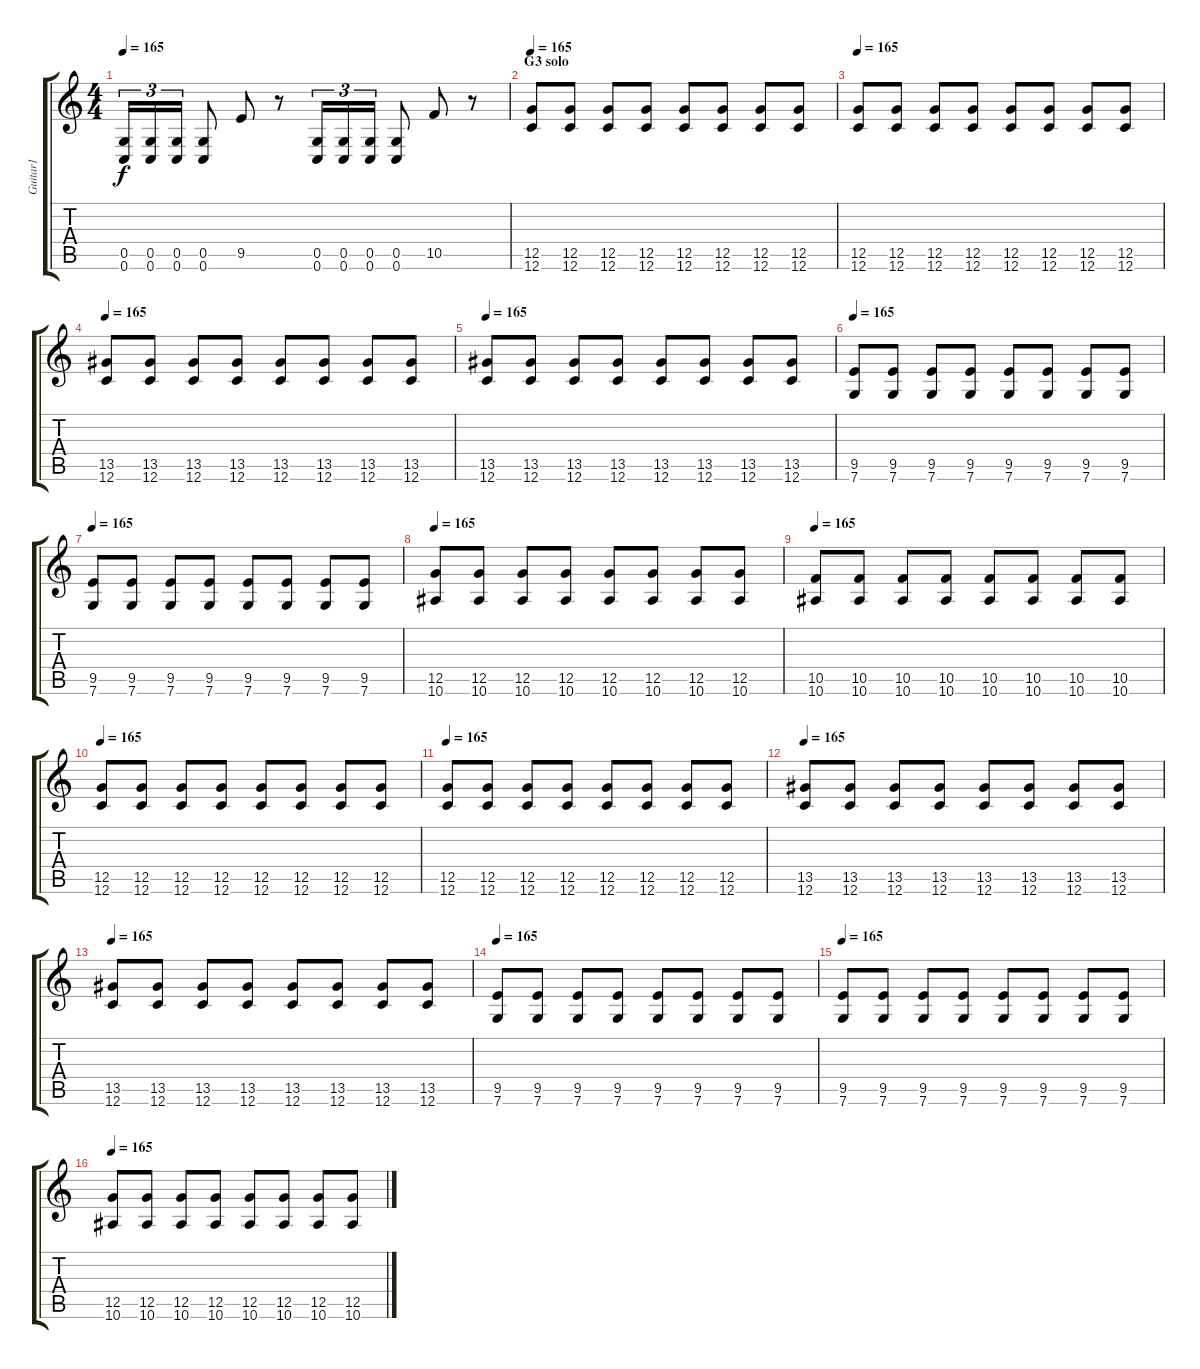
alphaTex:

\track ("Guitar1" "Guitar1") {instrument distortionguitar}
\staff {score tabs}
\tuning (D4 A3 F3 C3 G2 C2) {hide}
\ts (4 4)
\tempo 165
\clef g2
\ks c
(0.5 0.6).16{tu (3 2) dy f} (0.5 0.6).16{tu (3 2)} (0.5 0.6).16{tu (3 2)} (0.5 0.6).8 9.5.8 r.8 (0.5 0.6).16{tu (3 2)} (0.5 0.6).16{tu (3 2)} (0.5 0.6).16{tu (3 2)} (0.5 0.6).8 10.5.8 r.8 |
\section ("" "G3 solo")
\tempo 165
(12.5 12.6).8{volume 14} (12.5 12.6).8 (12.5 12.6).8 (12.5 12.6).8 (12.5 12.6).8 (12.5 12.6).8 (12.5 12.6).8 (12.5 12.6).8 |
\tempo 165
(12.5 12.6).8 (12.5 12.6).8 (12.5 12.6).8 (12.5 12.6).8 (12.5 12.6).8 (12.5 12.6).8 (12.5 12.6).8 (12.5 12.6).8 |
\tempo 165
(13.5 12.6).8 (13.5 12.6).8 (13.5 12.6).8 (13.5 12.6).8 (13.5 12.6).8 (13.5 12.6).8 (13.5 12.6).8 (13.5 12.6).8 |
\tempo 165
(13.5 12.6).8 (13.5 12.6).8 (13.5 12.6).8 (13.5 12.6).8 (13.5 12.6).8 (13.5 12.6).8 (13.5 12.6).8 (13.5 12.6).8 |
\tempo 165
(9.5 7.6).8 (9.5 7.6).8 (9.5 7.6).8 (9.5 7.6).8 (9.5 7.6).8 (9.5 7.6).8 (9.5 7.6).8 (9.5 7.6).8 |
\tempo 165
(9.5 7.6).8 (9.5 7.6).8 (9.5 7.6).8 (9.5 7.6).8 (9.5 7.6).8 (9.5 7.6).8 (9.5 7.6).8 (9.5 7.6).8 |
\tempo 165
(12.5 10.6).8 (12.5 10.6).8 (12.5 10.6).8 (12.5 10.6).8 (12.5 10.6).8 (12.5 10.6).8 (12.5 10.6).8 (12.5 10.6).8 |
\tempo 165
(10.5 10.6).8 (10.5 10.6).8 (10.5 10.6).8 (10.5 10.6).8 (10.5 10.6).8 (10.5 10.6).8 (10.5 10.6).8 (10.5 10.6).8 |
\tempo 165
(12.5 12.6).8 (12.5 12.6).8 (12.5 12.6).8 (12.5 12.6).8 (12.5 12.6).8 (12.5 12.6).8 (12.5 12.6).8 (12.5 12.6).8 |
\tempo 165
(12.5 12.6).8 (12.5 12.6).8 (12.5 12.6).8 (12.5 12.6).8 (12.5 12.6).8 (12.5 12.6).8 (12.5 12.6).8 (12.5 12.6).8 |
\tempo 165
(13.5 12.6).8 (13.5 12.6).8 (13.5 12.6).8 (13.5 12.6).8 (13.5 12.6).8 (13.5 12.6).8 (13.5 12.6).8 (13.5 12.6).8 |
\tempo 165
(13.5 12.6).8 (13.5 12.6).8 (13.5 12.6).8 (13.5 12.6).8 (13.5 12.6).8 (13.5 12.6).8 (13.5 12.6).8 (13.5 12.6).8 |
\tempo 165
(9.5 7.6).8 (9.5 7.6).8 (9.5 7.6).8 (9.5 7.6).8 (9.5 7.6).8 (9.5 7.6).8 (9.5 7.6).8 (9.5 7.6).8 |
\tempo 165
(9.5 7.6).8 (9.5 7.6).8 (9.5 7.6).8 (9.5 7.6).8 (9.5 7.6).8 (9.5 7.6).8 (9.5 7.6).8 (9.5 7.6).8 |
\tempo 165
(12.5 10.6).8 (12.5 10.6).8 (12.5 10.6).8 (12.5 10.6).8 (12.5 10.6).8 (12.5 10.6).8 (12.5 10.6).8 (12.5 10.6).8
